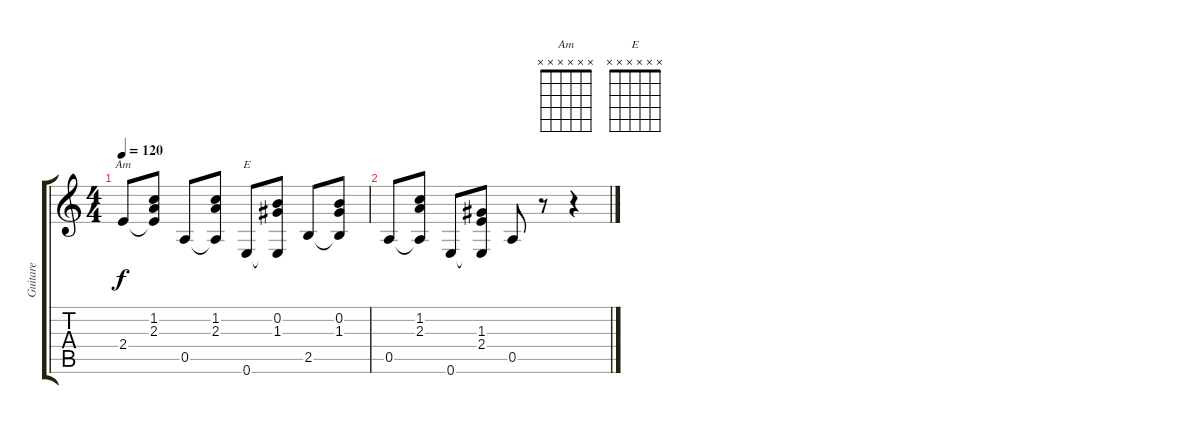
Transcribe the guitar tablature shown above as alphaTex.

\track ("Guitare" "Guitare") {instrument acousticguitarnylon}
\staff {score tabs}
\tuning (E4 B3 G3 D3 A2 E2) {hide}
\chord ("Am" x x x x x x) {firstfret 0}
\chord ("E" x x x x x x) {firstfret 0}
\ts (4 4)
\tempo 120
\clef g2
\ks c
2.4.8{ch "Am" dy f} (1.2 2.3 2.4{t}).8 0.5.8 (1.2 2.3 0.5{t}).8 0.6.8{ch "E"} (0.2 1.3 0.6{t}).8 2.5.8 (0.2 1.3 2.5{t}).8 |
0.5.8 (1.2 2.3 0.5{t}).8 0.6.8 (1.3 2.4 0.6{t}).8 0.5.8 r.8 r.4
